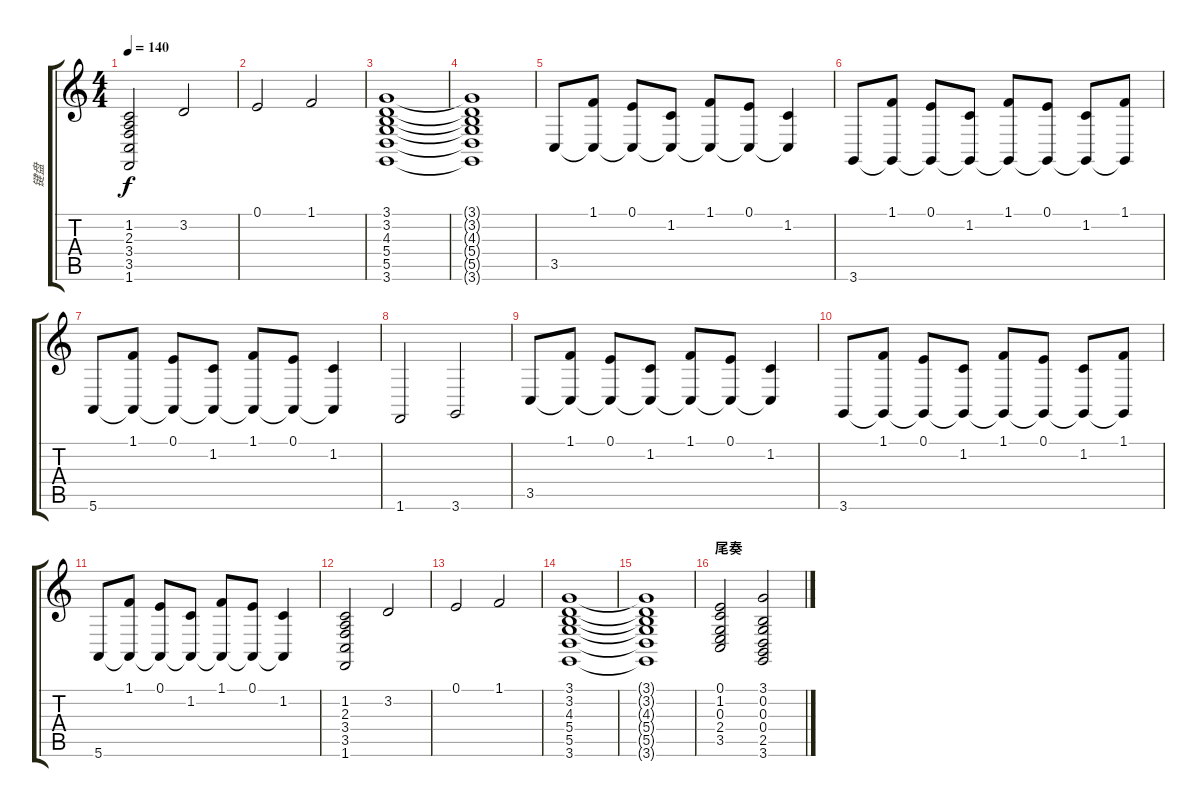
\track ("键盘" "键盘") {instrument stringensemble1}
\staff {score tabs}
\tuning (E4 B3 G3 D3 A2 E2) {hide}
\ts (4 4)
\tempo 140
\clef g2
\ks c
(1.2 2.3 3.4 3.5 1.6).2{dy f} 3.2.2 |
0.1.2 1.1.2 |
(3.1 3.2 4.3 5.4 5.5 3.6).1 |
(3.1{t} 3.2{t} 4.3{t} 5.4{t} 5.5{t} 3.6{t}).1 |
3.5.8{volume 10 instrument voiceoohs} (1.1 3.5{t}).8 (0.1 3.5{t}).8 (1.2 3.5{t}).8 (1.1 3.5{t}).8 (0.1 3.5{t}).8 (1.2 3.5{t}).4 |
3.6.8 (1.1 3.6{t}).8 (0.1 3.6{t}).8 (1.2 3.6{t}).8 (1.1 3.6{t}).8 (0.1 3.6{t}).8 (1.2 3.6{t}).8 (1.1 3.6{t}).8 |
5.6.8 (1.1 5.6{t}).8 (0.1 5.6{t}).8 (1.2 5.6{t}).8 (1.1 5.6{t}).8 (0.1 5.6{t}).8 (1.2 5.6{t}).4 |
1.6.2 3.6.2 |
3.5.8{volume 10 instrument voiceoohs} (1.1 3.5{t}).8 (0.1 3.5{t}).8 (1.2 3.5{t}).8 (1.1 3.5{t}).8 (0.1 3.5{t}).8 (1.2 3.5{t}).4 |
3.6.8 (1.1 3.6{t}).8 (0.1 3.6{t}).8 (1.2 3.6{t}).8 (1.1 3.6{t}).8 (0.1 3.6{t}).8 (1.2 3.6{t}).8 (1.1 3.6{t}).8 |
5.6.8 (1.1 5.6{t}).8 (0.1 5.6{t}).8 (1.2 5.6{t}).8 (1.1 5.6{t}).8 (0.1 5.6{t}).8 (1.2 5.6{t}).4 |
(1.2 2.3 3.4 3.5 1.6).2 3.2.2 |
0.1.2 1.1.2 |
(3.1 3.2 4.3 5.4 5.5 3.6).1 |
(3.1{t} 3.2{t} 4.3{t} 5.4{t} 5.5{t} 3.6{t}).1 |
\section ("" "尾奏")
(0.1 1.2 0.3 2.4 3.5).2 (3.1 0.2 0.3 0.4 2.5 3.6).2
